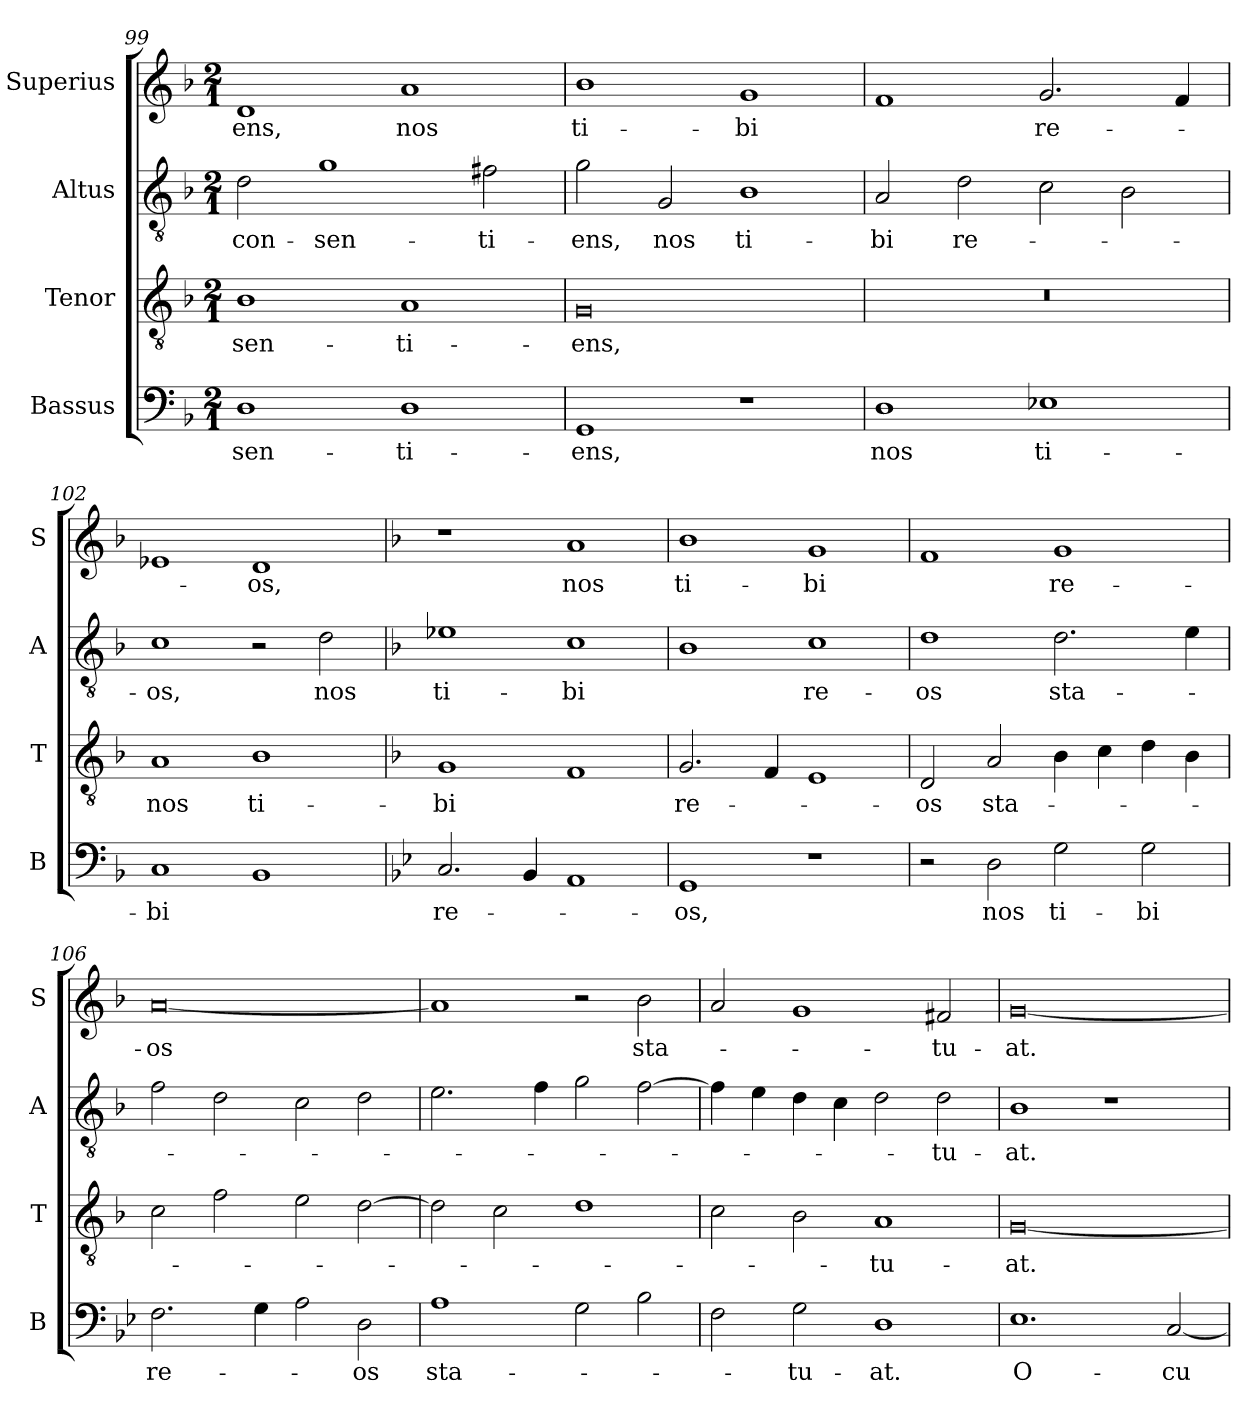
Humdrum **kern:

**kern	**text	**kern	**text	**kern	**text	**kern	**text
*part4	*part4	*part3	*part3	*part2	*part2	*part1	*part1
*staff4	*staff4	*staff3	*staff3	*staff2	*staff2	*staff1	*staff1
*I"Bassus	*	*I"Tenor	*	*I"Altus	*	*I"Superius	*
*I'B	*	*I'T	*	*I'A	*	*I'S	*
*clefF4	*	*clefGv2	*	*clefGv2	*	*clefG2	*
*k[b-]	*	*k[b-]	*	*k[b-]	*	*k[b-]	*
*F:	*	*F:	*	*F:	*	*F:	*
*M2/1	*	*M2/1	*	*M2/1	*	*M2/1	*
=99	=99	=99	=99	=99	=99	=99	=99
1D	-sen-	1B-	-sen-	2d	con-	1d	-ens,
.	.	.	.	1g	-sen-	.	.
1D	-ti-	1A	-ti-	.	.	1a	nos
.	.	.	.	2f#X	-ti-	.	.
=100	=100	=100	=100	=100	=100	=100	=100
1GG	-ens,	0G	-ens,	2g	-ens,	1b-	ti-
.	.	.	.	2G	nos	.	.
1r	.	.	.	1B-	ti-	1g	-bi
=101	=101	=101	=101	=101	=101	=101	=101
1D	nos	0r	.	2A	-bi	1f	.
.	.	.	.	2d	re-	.	.
1E-X	ti-	.	.	2c	.	2.g	re-
.	.	.	.	2B-	.	.	.
.	.	.	.	.	.	4f	.
=102	=102	=102	=102	=102	=102	=102	=102
1C	-bi	1A	nos	1c	-os,	1e-X	.
1BB-	.	1B-	ti-	2r	.	1d	-os,
.	.	.	.	2d	nos	.	.
=103	=103	=103	=103	=103	=103	=103	=103
*k[b-e-]	*	*	*	*	*	*	*
*B-:	*	*	*	*	*	*	*
2.C	re-	1G	-bi	1e-X	ti-	1r	.
4BB-	.	.	.	.	.	.	.
1AA	.	1F	.	1c	-bi	1a	nos
=104	=104	=104	=104	=104	=104	=104	=104
1GG	-os,	2.G	re-	1B-	.	1b-	ti-
.	.	4F	.	.	.	.	.
1r	.	1E	.	1c	re-	1g	-bi
=105	=105	=105	=105	=105	=105	=105	=105
2r	.	2D	-os	1d	-os	1f	.
2D	nos	2A	sta-	.	.	.	.
2G	ti-	4B-	.	2.d	sta-	1g	re-
.	.	4c	.	.	.	.	.
2G	-bi	4d	.	.	.	.	.
.	.	4B-	.	4e	.	.	.
=106	=106	=106	=106	=106	=106	=106	=106
2.F	re-	2c	.	2f	.	[0a	-os
.	.	2f	.	2d	.	.	.
4G	.	.	.	.	.	.	.
2A	.	2e	.	2c	.	.	.
2D	-os	[2d	.	2d	.	.	.
=107	=107	=107	=107	=107	=107	=107	=107
1A	sta-	2d]	.	2.e	.	1a]	.
.	.	2c	.	.	.	.	.
.	.	.	.	4f	.	.	.
2G	.	1d	.	2g	.	2r	.
2B-	.	.	.	[2f	.	2b-	sta-
=108	=108	=108	=108	=108	=108	=108	=108
2F	.	2c	.	4f]	.	2a	.
.	.	.	.	4e	.	.	.
2G	-tu-	2B-	.	4d	.	1g	.
.	.	.	.	4c	.	.	.
1D	-at.	1A	-tu-	2d	.	.	.
.	.	.	.	2d	-tu-	2f#X	-tu-
=109	=109	=109	=109	=109	=109	=109	=109
1.E-	O-	[0G	-at.	1B-	-at.	[0g	-at.
.	.	.	.	1r	.	.	.
[2C	-cu-	.	.	.	.	.	.
=	=	=	=	=	=	=	=
*-	*-	*-	*-	*-	*-	*-	*-
